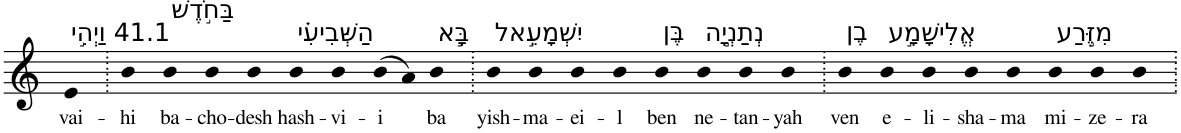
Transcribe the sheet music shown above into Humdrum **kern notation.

**kern	**text
*part1	*part1
*staff1	*staff1
*I"Piano	*
*I'Pno	*
*clefG2	*
*k[]	*
=1	=1
!LO:TX:a:t=41.1 וַיְהִ֣י	!
!	!LO:LY:b
4e	vai-
=2.	=2.
!	!LO:LY:b
4b	-hi
!LO:TX:a:t=בַּחֹ֣דֶשׁ	!
!	!LO:LY:b
4b	ba-
!	!LO:LY:b
4b	-cho-
!	!LO:LY:b
4b	-desh
!LO:TX:a:t=הַשְּׁבִיעִ֗י	!
!	!LO:LY:b
4b	hash-
!	!LO:LY:b
4b	-vi-
!	!LO:LY:b
(>8b	-i
8a)	.
!LO:TX:a:t=בָּ֣א	!
!	!LO:LY:b
4b	ba
=3.	=3.
!LO:TX:a:t=יִשְׁמָעֵ֣אל	!
!	!LO:LY:b
4b	yish-
!	!LO:LY:b
4b	-ma-
!	!LO:LY:b
4b	-ei-
!	!LO:LY:b
4b	-l
!LO:TX:a:t=בֶּן	!
!	!LO:LY:b
4b	ben
!LO:TX:a:t=נְתַנְיָ֣ה	!
!	!LO:LY:b
4b	ne-
!	!LO:LY:b
4b	-tan-
!	!LO:LY:b
4b	-yah
=4.	=4.
!LO:TX:a:t=בֶן	!
!	!LO:LY:b
4b	ven
!LO:TX:a:t=אֱלִישָׁמָ֣ע	!
!	!LO:LY:b
4b	e-
!	!LO:LY:b
4b	-li-
!	!LO:LY:b
4b	-sha-
!	!LO:LY:b
4b	-ma
!LO:TX:a:t=מִזֶּ֣רַע	!
!	!LO:LY:b
4b	mi-
!	!LO:LY:b
4b	-ze-
!	!LO:LY:b
4b	-ra
=.	=.
*-	*-
